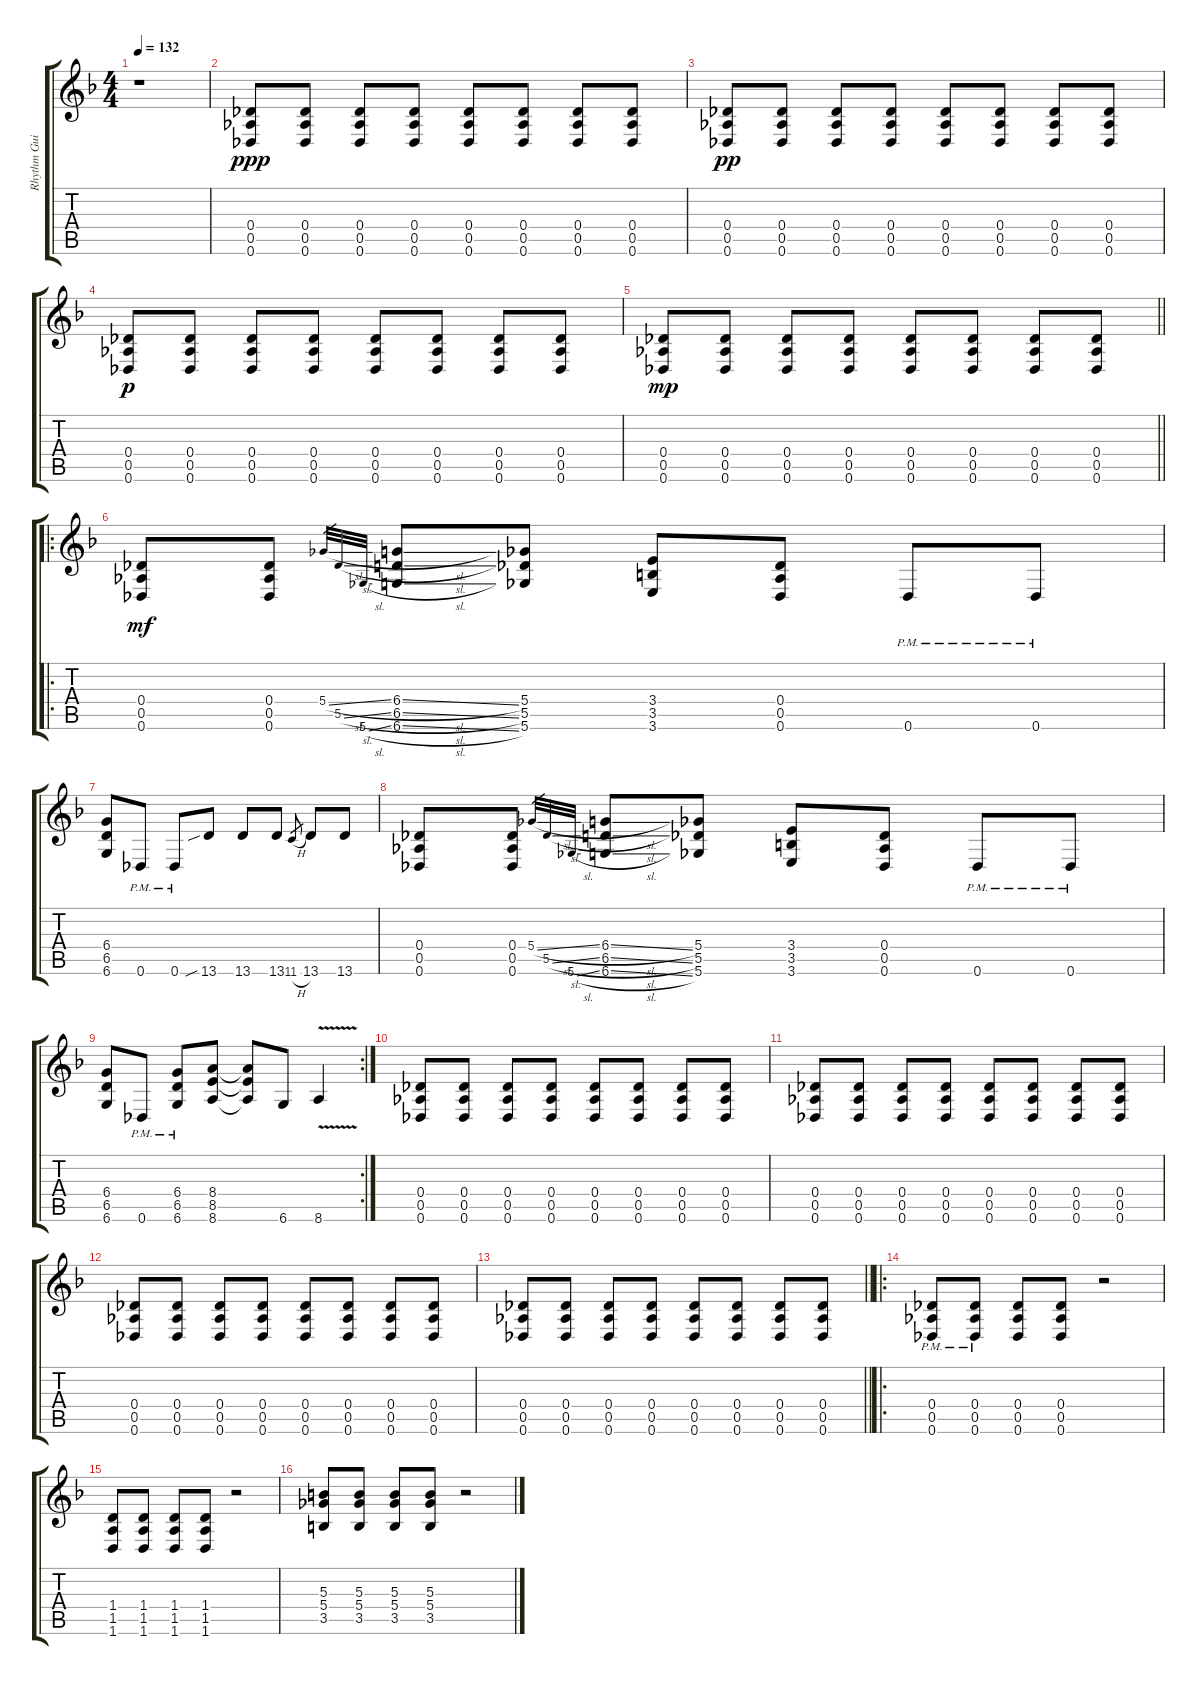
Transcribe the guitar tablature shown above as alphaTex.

\track ("Rhythm Guitar" "Rhythm Gui") {instrument overdrivenguitar}
\staff {score tabs}
\tuning (Eb4 Bb3 Gb3 Db3 Ab2 Db2) {hide}
\ts (4 4)
\tempo 132
\clef g2
\ks f
r.1{dy ppp instrument overdrivenguitar} |
(0.4 0.5 0.6).8 (0.4 0.5 0.6).8 (0.4 0.5 0.6).8 (0.4 0.5 0.6).8 (0.4 0.5 0.6).8 (0.4 0.5 0.6).8 (0.4 0.5 0.6).8 (0.4 0.5 0.6).8 |
(0.4 0.5 0.6).8{dy pp} (0.4 0.5 0.6).8 (0.4 0.5 0.6).8 (0.4 0.5 0.6).8 (0.4 0.5 0.6).8 (0.4 0.5 0.6).8 (0.4 0.5 0.6).8 (0.4 0.5 0.6).8 |
(0.4 0.5 0.6).8{dy p} (0.4 0.5 0.6).8 (0.4 0.5 0.6).8 (0.4 0.5 0.6).8 (0.4 0.5 0.6).8 (0.4 0.5 0.6).8 (0.4 0.5 0.6).8 (0.4 0.5 0.6).8 |
\barLineRight lightlight
(0.4 0.5 0.6).8{dy mp} (0.4 0.5 0.6).8 (0.4 0.5 0.6).8 (0.4 0.5 0.6).8 (0.4 0.5 0.6).8 (0.4 0.5 0.6).8 (0.4 0.5 0.6).8 (0.4 0.5 0.6).8 |
\ro
(0.4 0.5 0.6).8{dy mf} (0.4 0.5 0.6).8 5.4{sl}.32{gr} 5.5{sl}.32{gr} 5.6{sl}.32{gr} (6.4{sl} 6.5{sl} 6.6{sl}).8 (5.4 5.5 5.6).8 (3.4 3.5 3.6).8 (0.4 0.5 0.6).8 0.6{pm}.8 0.6{pm}.8 |
(6.4 6.5 6.6).8 0.6{pm}.8 0.6{pm}.8 13.6{sib}.8 13.6.8 13.6.8 11.6{h}.8{gr} 13.6.8 13.6.8 |
(0.4 0.5 0.6).8 (0.4 0.5 0.6).8 5.4{sl}.32{gr} 5.5{sl}.32{gr} 5.6{sl}.32{gr} (6.4{sl} 6.5{sl} 6.6{sl}).8 (5.4 5.5 5.6).8 (3.4 3.5 3.6).8 (0.4 0.5 0.6).8 0.6{pm}.8 0.6{pm}.8 |
\rc 2
(6.4 6.5 6.6).8 0.6{pm}.8 (6.4{pm} 6.5{pm} 6.6{pm}).8 (8.4 8.5 8.6).8 (8.4{t} 8.5{t} 8.6{t}).8 6.6.8 8.6{v}.4 |
(0.4 0.5 0.6).8 (0.4 0.5 0.6).8 (0.4 0.5 0.6).8 (0.4 0.5 0.6).8 (0.4 0.5 0.6).8 (0.4 0.5 0.6).8 (0.4 0.5 0.6).8 (0.4 0.5 0.6).8 |
(0.4 0.5 0.6).8 (0.4 0.5 0.6).8 (0.4 0.5 0.6).8 (0.4 0.5 0.6).8 (0.4 0.5 0.6).8 (0.4 0.5 0.6).8 (0.4 0.5 0.6).8 (0.4 0.5 0.6).8 |
(0.4 0.5 0.6).8 (0.4 0.5 0.6).8 (0.4 0.5 0.6).8 (0.4 0.5 0.6).8 (0.4 0.5 0.6).8 (0.4 0.5 0.6).8 (0.4 0.5 0.6).8 (0.4 0.5 0.6).8 |
\barLineRight lightlight
(0.4 0.5 0.6).8 (0.4 0.5 0.6).8 (0.4 0.5 0.6).8 (0.4 0.5 0.6).8 (0.4 0.5 0.6).8 (0.4 0.5 0.6).8 (0.4 0.5 0.6).8 (0.4 0.5 0.6).8 |
\ro
(0.4{pm} 0.5{pm} 0.6{pm}).8 (0.4{pm} 0.5{pm} 0.6{pm}).8 (0.4 0.5 0.6).8 (0.4 0.5 0.6).8 r.2 |
(1.4 1.5 1.6).8 (1.4 1.5 1.6).8 (1.4 1.5 1.6).8 (1.4 1.5 1.6).8 r.2 |
(5.3 5.4 3.5).8 (5.3 5.4 3.5).8 (5.3 5.4 3.5).8 (5.3 5.4 3.5).8 r.2
